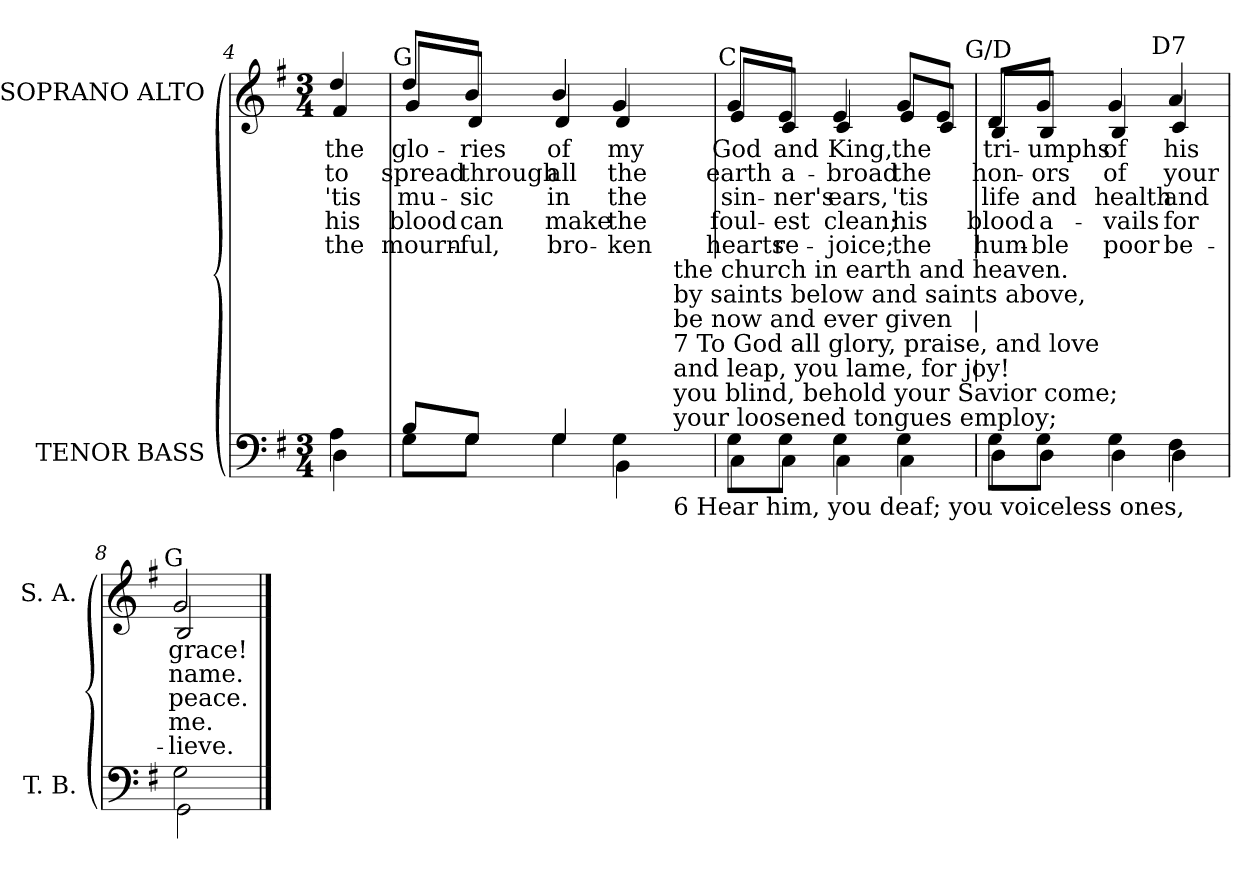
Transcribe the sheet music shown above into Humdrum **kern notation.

**kern	**kern	**text	**text	**text	**text	**text
*part2	*part1	*part1	*part1	*part1	*part1	*part1
*staff2	*staff1	*staff1	*staff1	*staff1	*staff1	*staff1
*I"TENOR BASS	*I"SOPRANO ALTO	*	*	*	*	*
*I'T. B.	*I'S. A.	*	*	*	*	*
!!LO:LB:g=z
*clefF4	*clefG2	*	*	*	*	*
*k[f#]	*k[f#]	*	*	*	*	*
*G:	*G:	*	*	*	*	*
*M3/4	*M3/4	*	*	*	*	*
=4	=4	=4	=4	=4	=4	=4
*^	*	*	*	*	*	*
!	!	!	!LO:LY:b:color=#000000	!LO:LY:b:color=#000000	!LO:LY:b:color=#000000	!LO:LY:b:color=#000000	!LO:LY:b:color=#000000
*	*	*^	*	*	*	*	*
4Ai\	4Di\	4ddi/	4f#i/	the	to	'tis	his	the
=5	=5	=5	=5	=5	=5	=5	=5	=5
!	!	!LO:TX:a:cj:t=G	!	!	!	!	!	!
!	!	!	!	!LO:LY:b:color=#000000	!LO:LY:b:color=#000000	!LO:LY:b:color=#000000	!LO:LY:b:color=#000000	!LO:LY:b:color=#000000
*	*^	*	*	*	*	*	*	*
8Bi/L	8Gi\L	2ryy	8ddi/L	8gi/L	glo-	spread	mu-	blood	mourn-
!	!	!	!	!	!LO:LY:b:color=#000000	!LO:LY:b:color=#000000	!LO:LY:b:color=#000000	!LO:LY:b:color=#000000	!LO:LY:b:color=#000000
8Gi/J	8Gi\J	.	8bi/J	8di/J	-ries	through	-sic	can	-ful,
!	!	!	!	!	!LO:LY:b:color=#000000	!LO:LY:b:color=#000000	!LO:LY:b:color=#000000	!LO:LY:b:color=#000000	!LO:LY:b:color=#000000
4Gi/	4Gi\	.	4bi/	4di/	of	all	in	make	bro-
!	!	!	!	!	!LO:LY:b:color=#000000	!LO:LY:b:color=#000000	!LO:LY:b:color=#000000	!LO:LY:b:color=#000000	!LO:LY:b:color=#000000
4Gi\	4BBi\	8ryy	4gi/	4di/	my	the	the	the	-ken
.	.	32ryy	.	.	.	.	.	.	.
.	.	256ryy	.	.	.	.	.	.	.
!	!	!LO:TX:b:t=6 Hear him, you deaf; you voiceless ones,	!	!	!	!	!	!	!
!	!	!LO:TX:t=your loosened tongues employ;	!	!	!	!	!	!	!
!	!	!LO:TX:t=you blind, behold your Savior come;	!	!	!	!	!	!	!
!	!	!LO:TX:t=and leap, you lame, for joy!	!	!	!	!	!	!	!
!	!	!LO:TX:t=7 To God all glory, praise, and love	!	!	!	!	!	!	!
!	!	!LO:TX:t=be now and ever given	!	!	!	!	!	!	!
!	!	!LO:TX:t=by saints below and saints above,	!	!	!	!	!	!	!
!	!	!LO:TX:t=the church in earth and heaven.	!	!	!	!	!	!	!
.	.	16ryy	.	.	.	.	.	.	.
.	.	64..ryy	.	.	.	.	.	.	.
*	*v	*v	*	*	*	*	*	*	*
=6	=6	=6	=6	=6	=6	=6	=6	=6
*	*^	*	*	*	*	*	*	*
!	!	!	!LO:TX:a:cj:t=C	!	!	!	!	!	!
!	!	!	!	!	!LO:LY:b:color=#000000	!LO:LY:b:color=#000000	!LO:LY:b:color=#000000	!LO:LY:b:color=#000000	!LO:LY:b:color=#000000
*	*v	*v	*	*	*	*	*	*	*
8Gi\L	8Ci\L	8gi/L	8ei/L	God	earth	sin-	foul-	hearts
!	!	!	!	!LO:LY:b:color=#000000	!LO:LY:b:color=#000000	!LO:LY:b:color=#000000	!LO:LY:b:color=#000000	!LO:LY:b:color=#000000
8Gi\J	8Ci\J	8ei/J	8ci/J	and	a-	-ner's	-est	re-
!	!	!	!	!LO:LY:b:color=#000000	!LO:LY:b:color=#000000	!LO:LY:b:color=#000000	!LO:LY:b:color=#000000	!LO:LY:b:color=#000000
4Gi\	4Ci\	4ei/	4ci/	King,	-broad	ears,	clean;	-joice;
!	!	!	!	!LO:LY:b:color=#000000	!LO:LY:b:color=#000000	!LO:LY:b:color=#000000	!LO:LY:b:color=#000000	!LO:LY:b:color=#000000
4Gi\	4Ci\	8gi/L	8ei/L	the	the	'tis	his	the
.	.	8ei/J	8ci/J	.	.	.	.	.
=7	=7	=7	=7	=7	=7	=7	=7	=7
!	!	!LO:TX:a:cj:t=G/D	!	!	!	!	!	!
!	!	!	!	!LO:LY:b:color=#000000	!LO:LY:b:color=#000000	!LO:LY:b:color=#000000	!LO:LY:b:color=#000000	!LO:LY:b:color=#000000
8Gi\L	8Di\L	8di/L	8Bi/L	tri-	hon-	life	blood	hum-
!	!	!	!	!LO:LY:b:color=#000000	!LO:LY:b:color=#000000	!LO:LY:b:color=#000000	!LO:LY:b:color=#000000	!LO:LY:b:color=#000000
8Gi\J	8Di\J	8gi/J	8Bi/J	-umphs	-ors	and	a-	-ble
!	!	!	!	!LO:LY:b:color=#000000	!LO:LY:b:color=#000000	!LO:LY:b:color=#000000	!LO:LY:b:color=#000000	!LO:LY:b:color=#000000
4Gi\	4Di\	4gi/	4Bi/	of	of	health	-vails	poor
!	!	!LO:TX:a:cj:t=D7	!	!	!	!	!	!
!	!	!	!	!LO:LY:b:color=#000000	!LO:LY:b:color=#000000	!LO:LY:b:color=#000000	!LO:LY:b:color=#000000	!LO:LY:b:color=#000000
4F#i\	4Di\	4ai/	4ci/	his	your	and	for	be-
=8	=8	=8	=8	=8	=8	=8	=8	=8
!	!	!LO:TX:a:cj:t=G	!	!	!	!	!	!
!	!	!	!	!LO:LY:b:color=#000000	!LO:LY:b:color=#000000	!LO:LY:b:color=#000000	!LO:LY:b:color=#000000	!LO:LY:b:color=#000000
2Gi\	2GGi\	2gi/	2Bi/	grace!	name.	peace.	me.	-lieve.
*v	*v	*	*	*	*	*	*	*
*	*v	*v	*	*	*	*	*
==	==	==	==	==	==	==
*-	*-	*-	*-	*-	*-	*-
